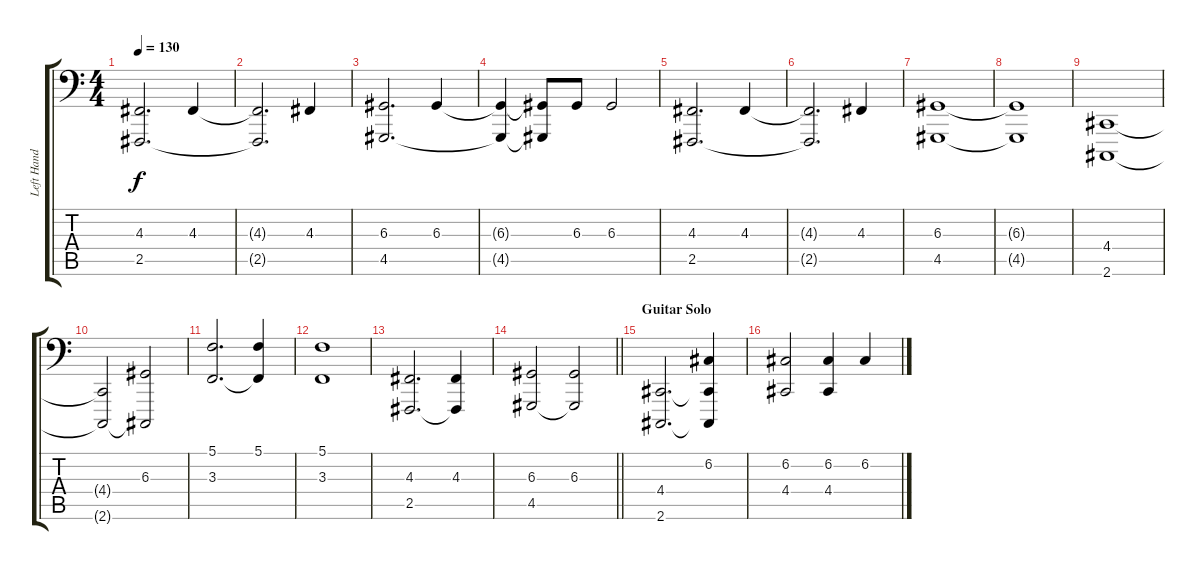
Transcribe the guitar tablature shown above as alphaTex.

\track ("Left Hand" "Left Hand") {instrument acousticgrandpiano}
\staff {score tabs}
\tuning (C3 G2 D2 A1 E1 B0) {hide}
\ts (4 4)
\tempo 130
\clef f4
\ks c
(4.3 2.5).2{d dy f} 4.3.4 |
(4.3{t} 2.5{t}).2{d} 4.3.4 |
(6.3 4.5).2{d} 6.3.4 |
(6.3{t} 4.5{t}).4 (6.3{t} 4.5{t}).8 6.3.8 6.3.2 |
(4.3 2.5).2{d} 4.3.4 |
(4.3{t} 2.5{t}).2{d} 4.3.4 |
(6.3 4.5).1 |
(6.3{t} 4.5{t}).1 |
(4.4 2.6).1 |
(4.4{t} 2.6{t}).2 (6.3 2.6{t}).2 |
(5.1 3.3).2{d} (5.1 3.3{t}).4 |
(5.1 3.3).1 |
(4.3 2.5).2{d} (4.3 2.5{t}).4 |
\barLineRight lightlight
(6.3 4.5).2 (6.3 4.5{t}).2 |
\section ("" "Guitar Solo")
(4.4 2.6).2{d} (6.2 4.4{t} 2.6{t}).4 |
(6.2 4.4).2 (6.2 4.4).4 6.2.4
